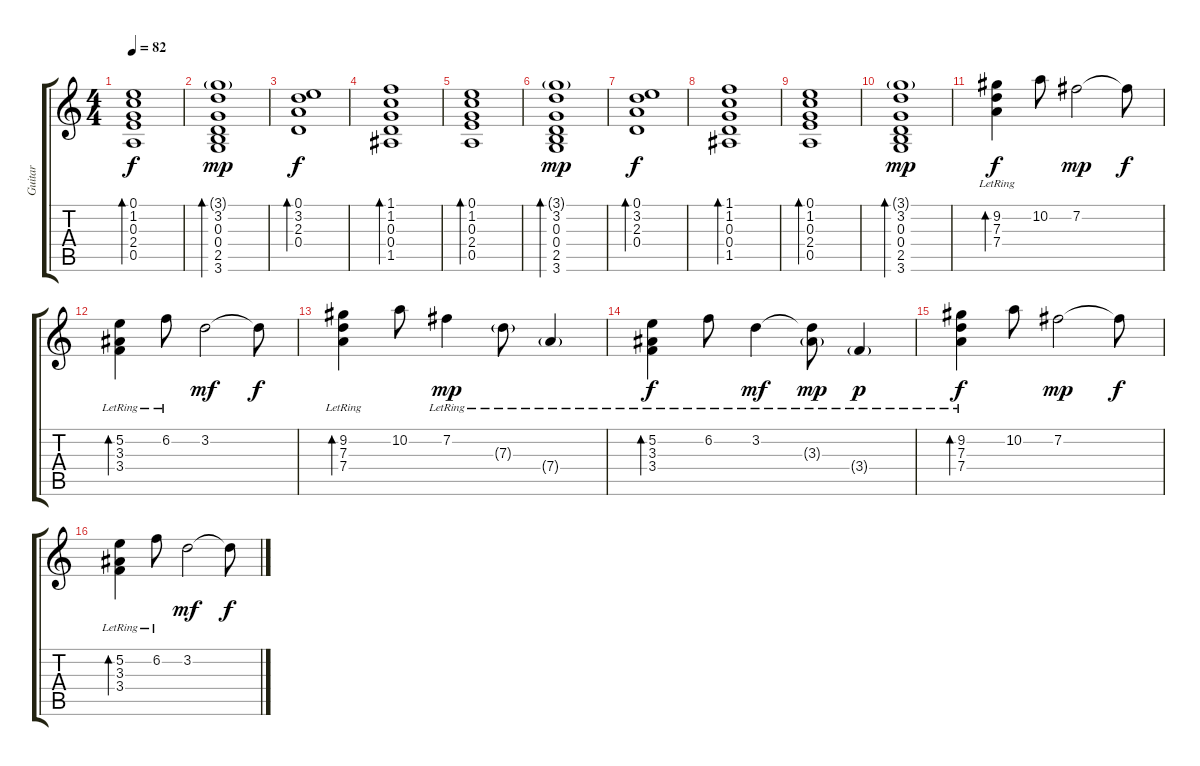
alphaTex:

\track ("Guitar" "Guitar") {instrument electricguitarjazz}
\staff {score tabs}
\tuning (E4 B3 G3 D3 A2 E2) {hide}
\ts (4 4)
\tempo 82
\clef g2
\ks c
(0.1 1.2 0.3 2.4 0.5).1{bd 30 dy f} |
(3.1{g} 3.2 0.3 0.4 2.5 3.6).1{bd 30 dy mp} |
(0.1 3.2 2.3 0.4).1{bd 30 dy f volume 10 instrument acousticguitarsteel} |
(1.1 1.2 0.3 0.4 1.5).1{bd 30} |
(0.1 1.2 0.3 2.4 0.5).1{bd 30} |
(3.1{g} 3.2 0.3 0.4 2.5 3.6).1{bd 30 dy mp} |
(0.1 3.2 2.3 0.4).1{bd 30 dy f volume 10 instrument acousticguitarsteel} |
(1.1 1.2 0.3 0.4 1.5).1{bd 30} |
(0.1 1.2 0.3 2.4 0.5).1{bd 30} |
(3.1{g} 3.2 0.3 0.4 2.5 3.6).1{bd 30 dy mp} |
(9.2 7.3{lr} 7.4{lr}).4{bd 120 dy f} 10.2.8 7.2.2{dy mp} 7.2{t}.8{dy f} |
(5.2 3.3{lr} 3.4{lr}).4{bd 120} 6.2{lr}.8 3.2.2{dy mf} 3.2{t}.8{dy f} |
(9.2 7.3{lr} 7.4{lr}).4{bd 120} 10.2.8 7.2{lr}.4{dy mp} 7.3{g lr}.8 7.4{g lr}.4 |
(5.2 3.3{lr} 3.4{lr}).4{bd 120 dy f} 6.2{lr}.8 3.2{lr}.4{dy mf} (3.2{t} 3.3{g lr}).8{dy mp} 3.4{g lr}.4{dy p} |
(9.2 7.3{lr} 7.4{lr}).4{bd 120 dy f} 10.2.8 7.2.2{dy mp} 7.2{t}.8{dy f} |
(5.2 3.3{lr} 3.4{lr}).4{bd 120} 6.2{lr}.8 3.2.2{dy mf} 3.2{t}.8{dy f}
